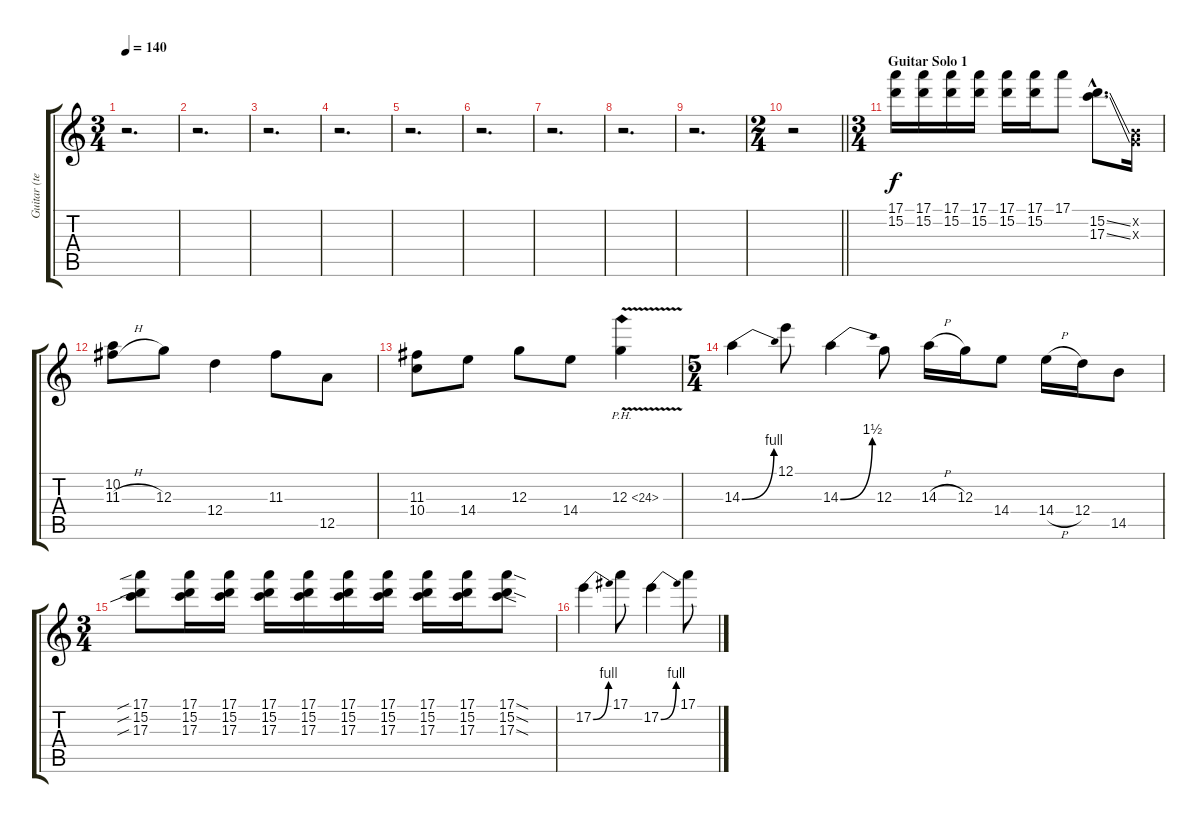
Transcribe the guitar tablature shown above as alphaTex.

\track ("Guitar (tele)" "Guitar (te") {instrument overdrivenguitar}
\staff {score tabs}
\tuning (E4 B3 G3 D3 A2 E2) {hide}
\ts (3 4)
\tempo 140
\clef g2
\ks c
r.2{d dy f} |
r.2{d} |
r.2{d} |
r.2{d} |
r.2{d} |
r.2{d} |
r.2{d} |
r.2{d} |
r.2{d} |
\ts (2 4)
\barLineRight lightlight
r.2 |
\ts (3 4)
\section ("" "Guitar Solo 1")
(17.1 15.2).16 (17.1 15.2).16 (17.1 15.2).16 (17.1 15.2).16 (17.1 15.2).16 (17.1 15.2).16 17.1.8 (15.2{ss hac} 17.3{ss hac}).8{d} (0.2{x} 0.3{x}).16 |
(10.2 11.3{h}).8 12.3.8 12.4.4 11.3.8 12.5.8 |
(11.3 10.4).8 14.4.8 12.3.8 14.4.8 12.3{ph 12 v}.4 |
\ts (5 4)
14.3{be (bend 0 0 60 4)}.4 12.1.8 14.3{be (bend 0 0 60 6)}.4 12.3.8 14.3{h}.16 12.3.16 14.4.8 14.4{h}.16 12.4.16 14.5.8 |
\ts (3 4)
(17.1{sib} 15.2{sib} 17.3{sib}).8 (17.1 15.2 17.3).16 (17.1 15.2 17.3).16 (17.1 15.2 17.3).16 (17.1 15.2 17.3).16 (17.1 15.2 17.3).16 (17.1 15.2 17.3).16 (17.1 15.2 17.3).16 (17.1 15.2 17.3).16 (17.1{sod} 15.2{sod} 17.3{sod}).8 |
17.2{be (bend 0 0 60 4)}.4 17.1.8 17.2{be (bend 0 0 60 4)}.4 17.1.8
